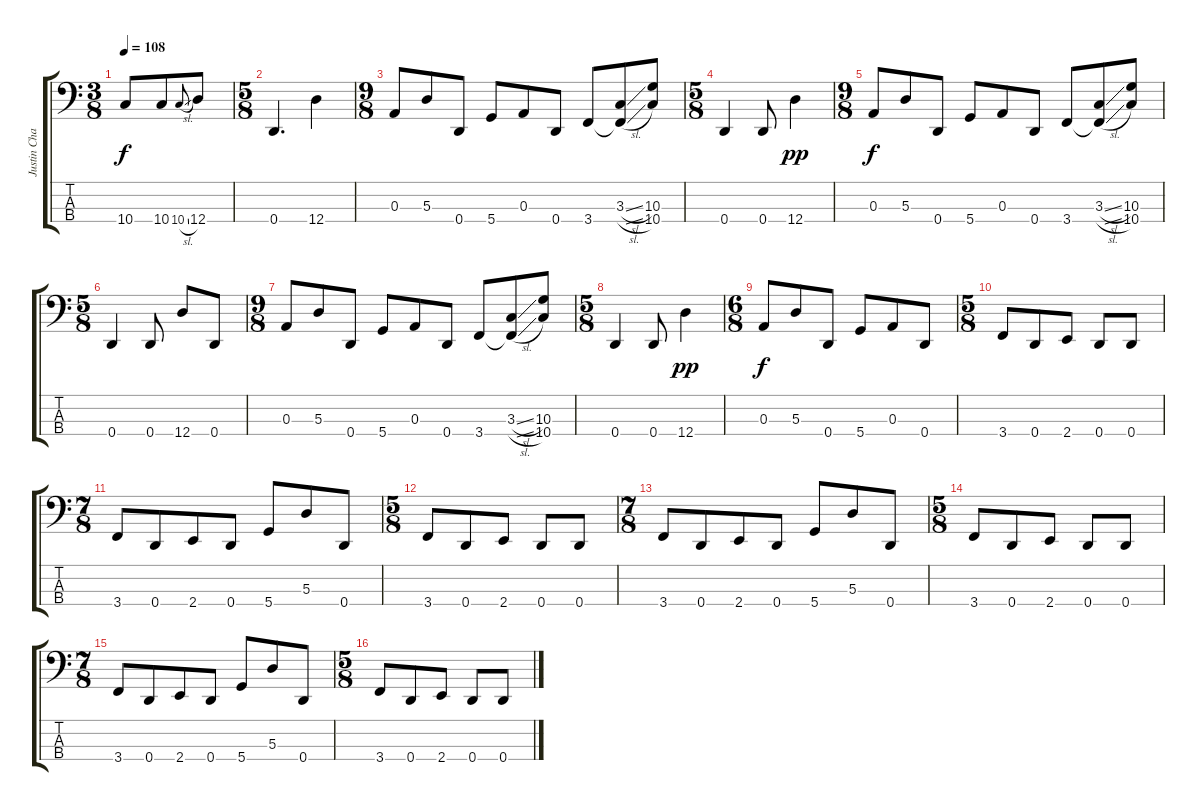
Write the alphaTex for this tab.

\track ("Justin Chancellor" "Justin Cha") {instrument electricbasspick}
\staff {score tabs}
\tuning (G2 D2 A1 D1) {hide}
\ts (3 8)
\tempo 108
\clef f4
\ks c
10.4.8{dy f} 10.4.8 10.4{sl}.8{gr onbeat} 12.4.8 |
\ts (5 8)
0.4.4{d} 12.4.4 |
\ts (9 8)
0.3.8 5.3.8 0.4.8 5.4.8 0.3.8 0.4.8 3.4.8 (3.3{sl} 3.4{sl t}).8 (10.3 10.4).8 |
\ts (5 8)
0.4.4 0.4.8 12.4.4{dy pp} |
\ts (9 8)
0.3.8{dy f} 5.3.8 0.4.8 5.4.8 0.3.8 0.4.8 3.4.8 (3.3{sl} 3.4{sl t}).8 (10.3 10.4).8 |
\ts (5 8)
0.4.4 0.4.8 12.4.8 0.4.8 |
\ts (9 8)
0.3.8 5.3.8 0.4.8 5.4.8 0.3.8 0.4.8 3.4.8 (3.3{sl} 3.4{sl t}).8 (10.3 10.4).8 |
\ts (5 8)
0.4.4 0.4.8 12.4.4{dy pp} |
\ts (6 8)
0.3.8{dy f} 5.3.8 0.4.8 5.4.8 0.3.8 0.4.8 |
\ts (5 8)
3.4.8 0.4.8 2.4.8 0.4.8 0.4.8 |
\ts (7 8)
3.4.8 0.4.8 2.4.8 0.4.8 5.4.8 5.3.8 0.4.8 |
\ts (5 8)
3.4.8 0.4.8 2.4.8 0.4.8 0.4.8 |
\ts (7 8)
3.4.8 0.4.8 2.4.8 0.4.8 5.4.8 5.3.8 0.4.8 |
\ts (5 8)
3.4.8 0.4.8 2.4.8 0.4.8 0.4.8 |
\ts (7 8)
3.4.8 0.4.8 2.4.8 0.4.8 5.4.8 5.3.8 0.4.8 |
\ts (5 8)
3.4.8 0.4.8 2.4.8 0.4.8 0.4.8
